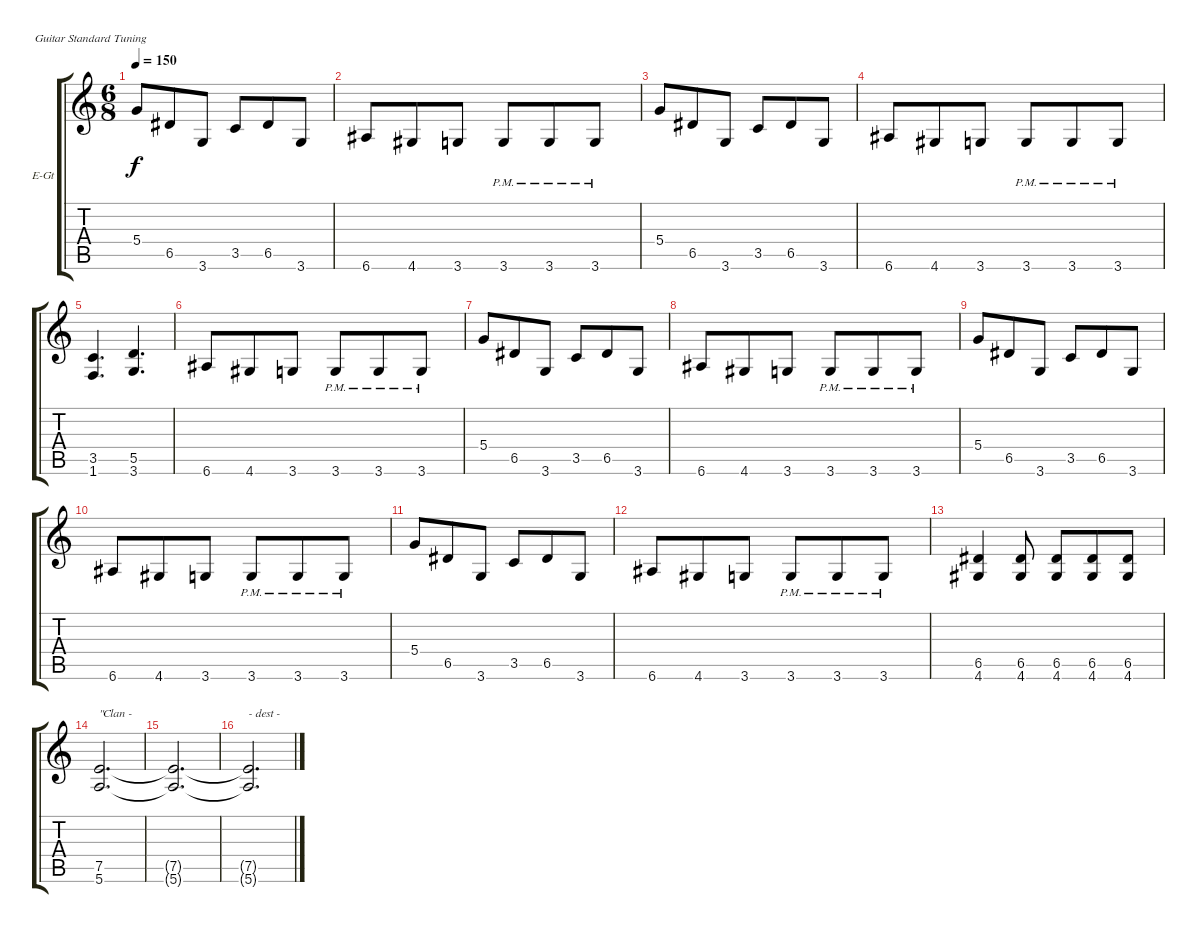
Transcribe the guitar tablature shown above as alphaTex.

\defaultSystemsLayout 4
\bracketExtendMode groupsimilarinstruments
\firstSystemTrackNameOrientation horizontal
\otherSystemsTrackNameOrientation horizontal
\track ("Electric Guitar" "E-Gt") {instrument overdrivenguitar}
\staff {score tabs}
\tuning (E4 B3 G3 D3 A2 E2)
\ts (6 8)
\tempo 150
\clef g2
\ks c
5.4.8{dy f} 6.5.8 3.6.8 3.5.8 6.5.8 3.6.8 |
6.6.8 4.6.8 3.6.8 3.6{pm}.8 3.6{pm}.8 3.6{pm}.8 |
5.4.8 6.5.8 3.6.8 3.5.8 6.5.8 3.6.8 |
6.6.8 4.6.8 3.6.8 3.6{pm}.8 3.6{pm}.8 3.6{pm}.8 |
(1.6 3.5).4{d} (3.6 5.5).4{d} |
6.6.8 4.6.8 3.6.8 3.6{pm}.8 3.6{pm}.8 3.6{pm}.8 |
5.4.8 6.5.8 3.6.8 3.5.8 6.5.8 3.6.8 |
6.6.8 4.6.8 3.6.8 3.6{pm}.8 3.6{pm}.8 3.6{pm}.8 |
5.4.8 6.5.8 3.6.8 3.5.8 6.5.8 3.6.8 |
6.6.8 4.6.8 3.6.8 3.6{pm}.8 3.6{pm}.8 3.6{pm}.8 |
5.4.8 6.5.8 3.6.8 3.5.8 6.5.8 3.6.8 |
6.6.8 4.6.8 3.6.8 3.6{pm}.8 3.6{pm}.8 3.6{pm}.8 |
(4.6 6.5).4 (6.5 4.6).8 (6.5 4.6).8 (6.5 4.6).8 (6.5 4.6).8 |
(5.6 7.5).2{d txt "\"Clan - "} |
(5.6{t} 7.5{t}).2{d} |
(5.6{t} 7.5{t}).2{d txt "- dest -"}
